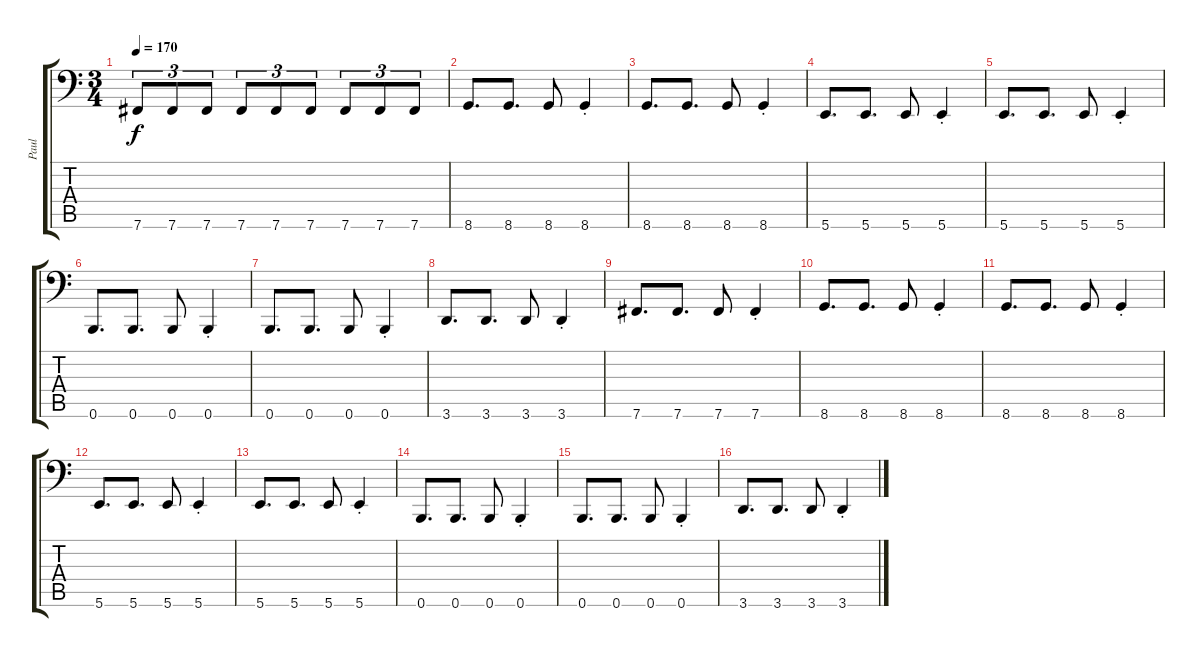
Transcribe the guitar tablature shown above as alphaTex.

\track ("Paul" "Paul") {instrument electricbassfinger}
\staff {score tabs}
\tuning (Db3 Ab2 E2 B1 Gb1 B0) {hide}
\ts (3 4)
\tempo 170
\clef f4
\ks c
7.6.8{tu (3 2) dy f} 7.6.8{tu (3 2)} 7.6.8{tu (3 2)} 7.6.8{tu (3 2)} 7.6.8{tu (3 2)} 7.6.8{tu (3 2)} 7.6.8{tu (3 2)} 7.6.8{tu (3 2)} 7.6.8{tu (3 2)} |
8.6.8{d} 8.6.8{d} 8.6.8 8.6{st}.4 |
8.6.8{d} 8.6.8{d} 8.6.8 8.6{st}.4 |
5.6.8{d} 5.6.8{d} 5.6.8 5.6{st}.4 |
5.6.8{d} 5.6.8{d} 5.6.8 5.6{st}.4 |
0.6.8{d} 0.6.8{d} 0.6.8 0.6{st}.4 |
0.6.8{d} 0.6.8{d} 0.6.8 0.6{st}.4 |
3.6.8{d} 3.6.8{d} 3.6.8 3.6{st}.4 |
7.6.8{d} 7.6.8{d} 7.6.8 7.6{st}.4 |
8.6.8{d} 8.6.8{d} 8.6.8 8.6{st}.4 |
8.6.8{d} 8.6.8{d} 8.6.8 8.6{st}.4 |
5.6.8{d} 5.6.8{d} 5.6.8 5.6{st}.4 |
5.6.8{d} 5.6.8{d} 5.6.8 5.6{st}.4 |
0.6.8{d} 0.6.8{d} 0.6.8 0.6{st}.4 |
0.6.8{d} 0.6.8{d} 0.6.8 0.6{st}.4 |
3.6.8{d} 3.6.8{d} 3.6.8 3.6{st}.4
